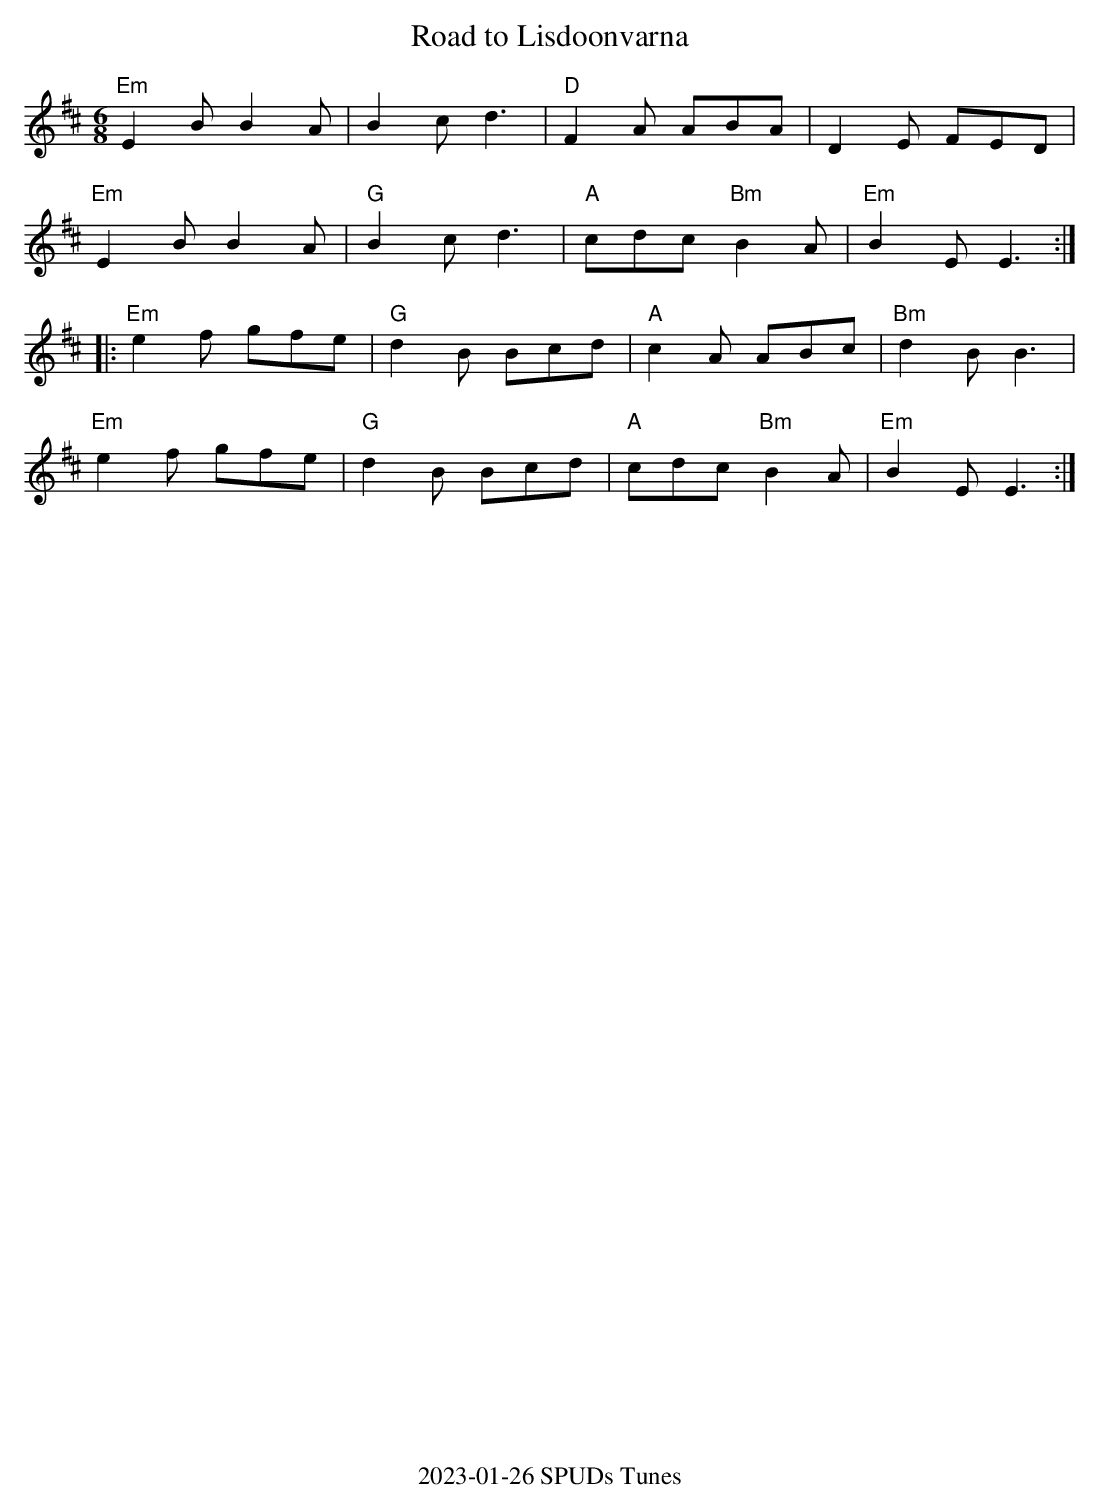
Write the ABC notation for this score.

X:1
T:Road to Lisdoonvarna
M:6/8
K:EDor
"Em"E2B B2A| B2c d3| "D"F2A ABA| D2E FED|
"Em"E2B B2A| "G"B2c d3| "A"cdc "Bm"B2A| "Em"B2E E3 :|
|:"Em"e2f gfe| "G"d2B Bcd| "A"c2A ABc| "Bm"d2B B3|
"Em"e2f gfe| "G"d2B Bcd| "A"cdc "Bm"B2A| "Em"B2E E3 :|
